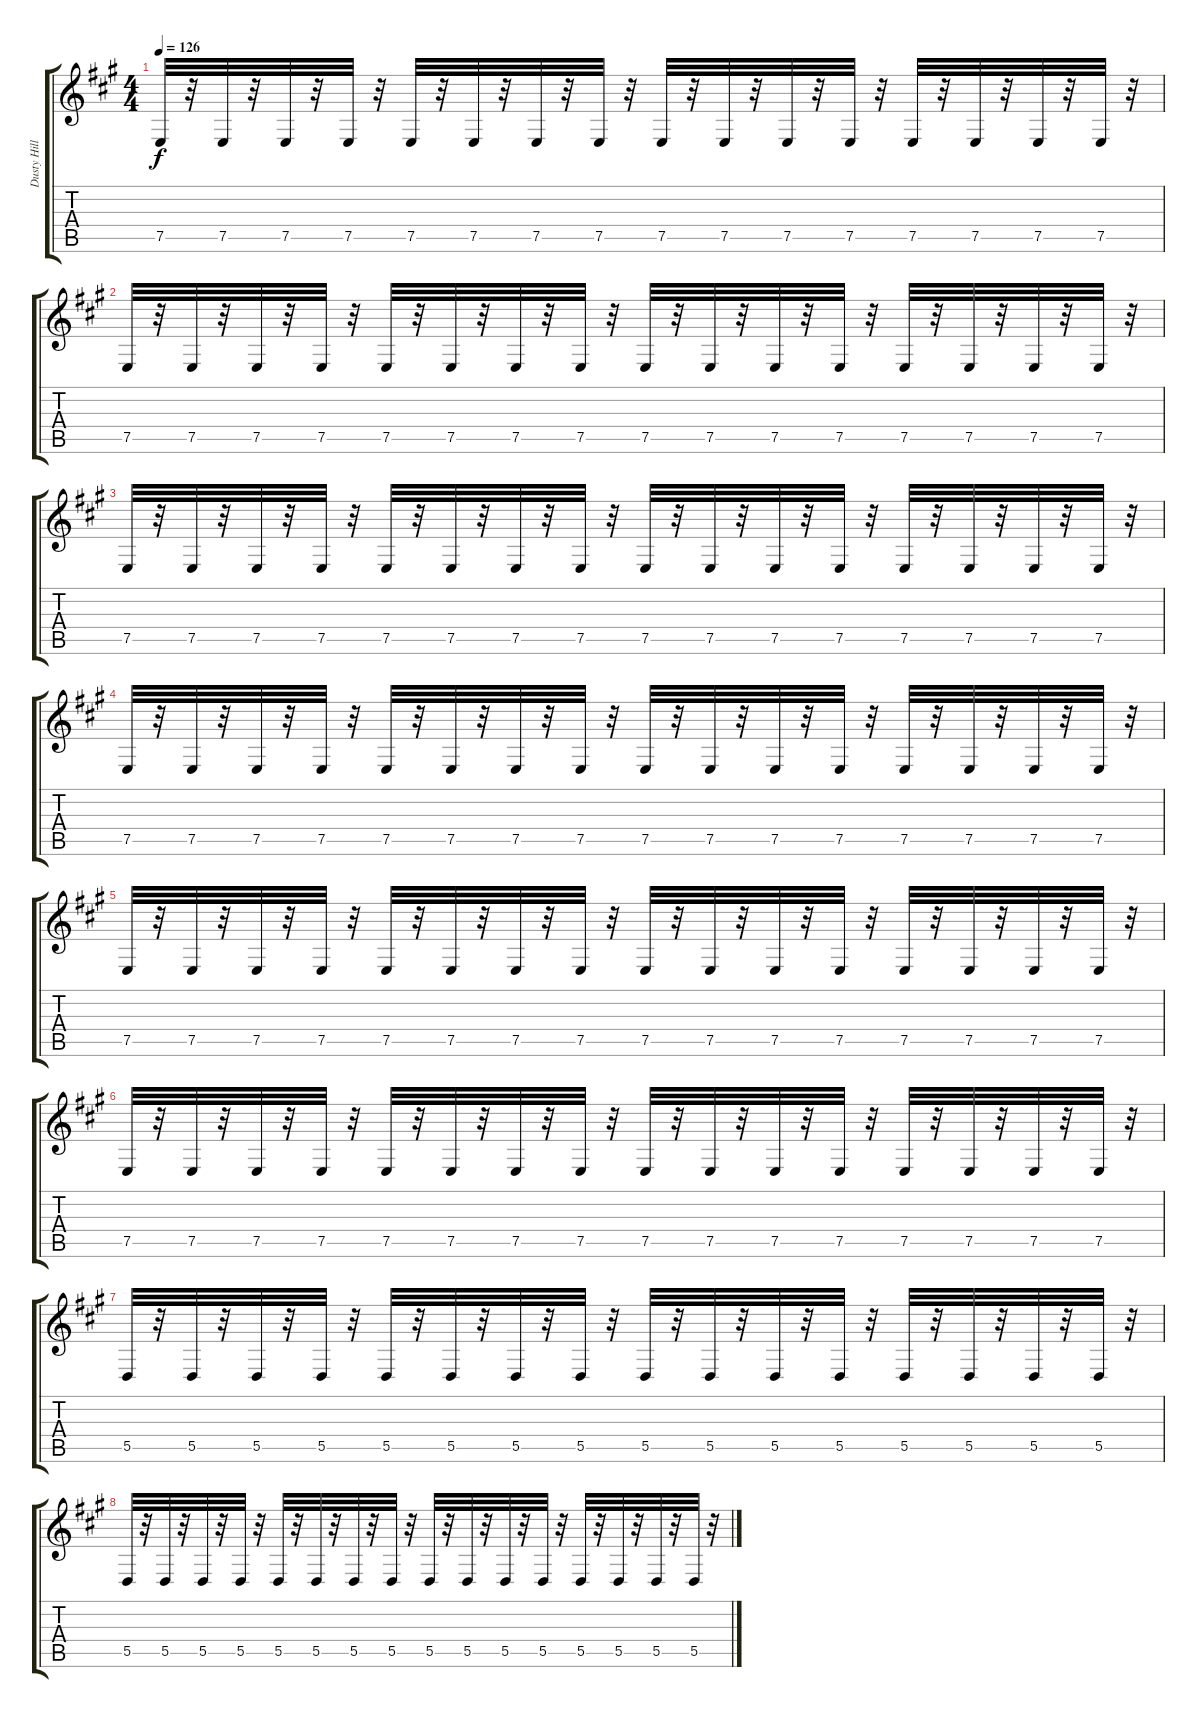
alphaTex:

\track ("Dusty Hill: Synth" "Dusty Hill") {instrument lead2sawtooth}
\staff {score tabs}
\tuning (E4 B3 G3 D3 A2 E2) {hide}
\ts (4 4)
\tempo 126
\clef g2
\ks a
7.5.32{dy f instrument lead2sawtooth} r.32 7.5.32 r.32 7.5.32 r.32 7.5.32 r.32 7.5.32 r.32 7.5.32 r.32 7.5.32 r.32 7.5.32 r.32 7.5.32 r.32 7.5.32 r.32 7.5.32 r.32 7.5.32 r.32 7.5.32 r.32 7.5.32 r.32 7.5.32 r.32 7.5.32 r.32 |
7.5.32 r.32 7.5.32 r.32 7.5.32 r.32 7.5.32 r.32 7.5.32 r.32 7.5.32 r.32 7.5.32 r.32 7.5.32 r.32 7.5.32 r.32 7.5.32 r.32 7.5.32 r.32 7.5.32 r.32 7.5.32 r.32 7.5.32 r.32 7.5.32 r.32 7.5.32 r.32 |
7.5.32 r.32 7.5.32 r.32 7.5.32 r.32 7.5.32 r.32 7.5.32 r.32 7.5.32 r.32 7.5.32 r.32 7.5.32 r.32 7.5.32 r.32 7.5.32 r.32 7.5.32 r.32 7.5.32 r.32 7.5.32 r.32 7.5.32 r.32 7.5.32 r.32 7.5.32 r.32 |
7.5.32 r.32 7.5.32 r.32 7.5.32 r.32 7.5.32 r.32 7.5.32 r.32 7.5.32 r.32 7.5.32 r.32 7.5.32 r.32 7.5.32 r.32 7.5.32 r.32 7.5.32 r.32 7.5.32 r.32 7.5.32 r.32 7.5.32 r.32 7.5.32 r.32 7.5.32 r.32 |
7.5.32 r.32 7.5.32 r.32 7.5.32 r.32 7.5.32 r.32 7.5.32 r.32 7.5.32 r.32 7.5.32 r.32 7.5.32 r.32 7.5.32 r.32 7.5.32 r.32 7.5.32 r.32 7.5.32 r.32 7.5.32 r.32 7.5.32 r.32 7.5.32 r.32 7.5.32 r.32 |
7.5.32 r.32 7.5.32 r.32 7.5.32 r.32 7.5.32 r.32 7.5.32 r.32 7.5.32 r.32 7.5.32 r.32 7.5.32 r.32 7.5.32 r.32 7.5.32 r.32 7.5.32 r.32 7.5.32 r.32 7.5.32 r.32 7.5.32 r.32 7.5.32 r.32 7.5.32 r.32 |
5.5.32 r.32 5.5.32 r.32 5.5.32 r.32 5.5.32 r.32 5.5.32 r.32 5.5.32 r.32 5.5.32 r.32 5.5.32 r.32 5.5.32 r.32 5.5.32 r.32 5.5.32 r.32 5.5.32 r.32 5.5.32 r.32 5.5.32 r.32 5.5.32 r.32 5.5.32 r.32 |
5.5.32 r.32 5.5.32 r.32 5.5.32 r.32 5.5.32 r.32 5.5.32 r.32 5.5.32 r.32 5.5.32 r.32 5.5.32 r.32 5.5.32 r.32 5.5.32 r.32 5.5.32 r.32 5.5.32 r.32 5.5.32 r.32 5.5.32 r.32 5.5.32 r.32 5.5.32 r.32
